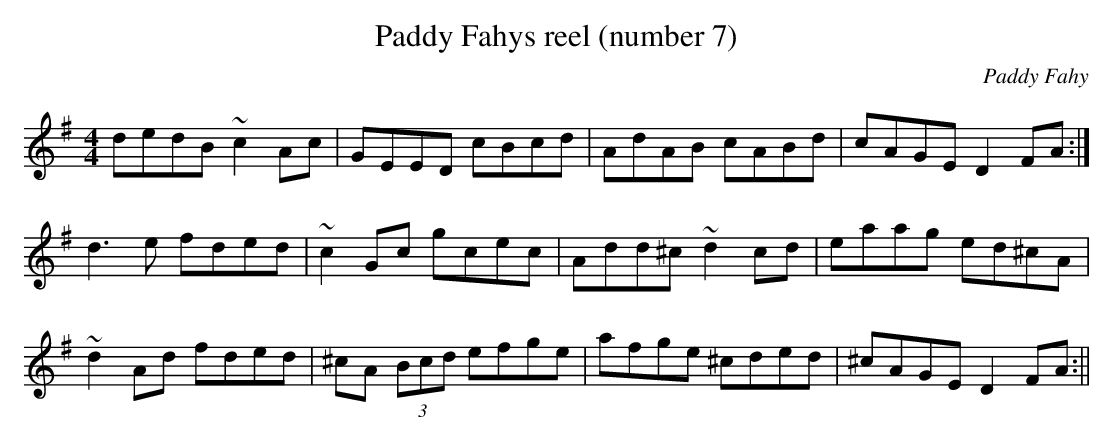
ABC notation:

X:1
T:Paddy Fahys reel (number 7)
M:4/4
L:1/8
C:Paddy Fahy
K:G
 dedB ~c2Ac | GEED cBcd | AdAB cABd | cAGE D2FA :|
   d3e fded | ~c2Gc gcec | Add^c ~d2cd | eaag ed^cA |
 ~d2Ad fded | ^cA (3Bcd efge | afge ^cded | ^cAGE D2FA :||
